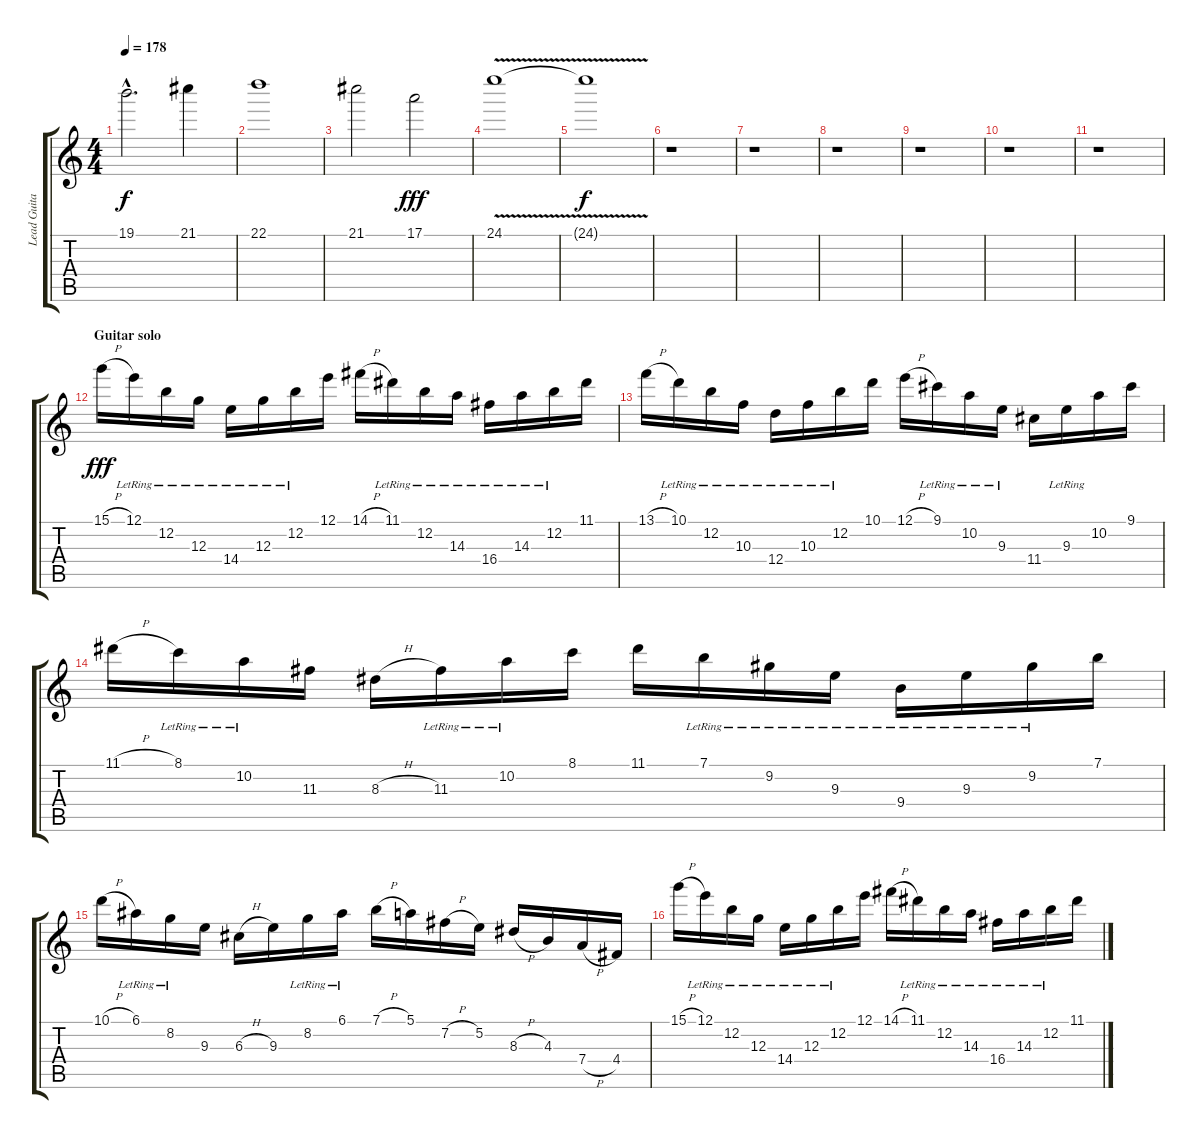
\track ("Lead Guitar 1" "Lead Guita") {instrument overdrivenguitar}
\staff {score tabs}
\tuning (E4 B3 G3 D3 A2 E2) {hide}
\ts (4 4)
\tempo 178
\clef g2
\ks c
19.1{hac t}.2{d dy f} 21.1.4 |
22.1.1 |
21.1.2 17.1.2{dy fff} |
24.1{v}.1{volume 0} |
24.1{t}.1{dy f} |
r.1 |
r.1 |
r.1 |
r.1 |
r.1 |
r.1 |
\section ("" "Guitar solo")
15.1{h}.16{dy fff volume 12} 12.1{lr}.16 12.2{lr}.16 12.3{lr}.16 14.4{lr}.16 12.3{lr}.16 12.2{lr}.16 12.1.16 14.1{h}.16 11.1{lr}.16 12.2{lr}.16 14.3{lr}.16 16.4{lr}.16 14.3{lr}.16 12.2{lr}.16 11.1.16 |
13.1{h}.16 10.1{lr}.16 12.2{lr}.16 10.3{lr}.16 12.4{lr}.16 10.3{lr}.16 12.2{lr}.16 10.1.16 12.1{h}.16 9.1{lr}.16 10.2{lr}.16 9.3{lr}.16 11.4.16 9.3{lr}.16 10.2.16 9.1.16 |
11.1{h}.16 8.1{lr}.16 10.2{lr}.16 11.3.16 8.3{h}.16 11.3{lr}.16 10.2{lr}.16 8.1.16 11.1.16 7.1{lr}.16 9.2{lr}.16 9.3{lr}.16 9.4{lr}.16 9.3{lr}.16 9.2{lr}.16 7.1.16 |
10.1{h}.16 6.1{lr}.16 8.2{lr}.16 9.3.16 6.3{h}.16 9.3.16 8.2{lr}.16 6.1{lr}.16 7.1{h}.16 5.1.16 7.2{h}.16 5.2.16 8.3{h}.16 4.3.16 7.4{h}.16 4.4.16 |
15.1{h}.16{volume 12} 12.1{lr}.16 12.2{lr}.16 12.3{lr}.16 14.4{lr}.16 12.3{lr}.16 12.2{lr}.16 12.1.16 14.1{h}.16 11.1{lr}.16 12.2{lr}.16 14.3{lr}.16 16.4{lr}.16 14.3{lr}.16 12.2{lr}.16 11.1.16
